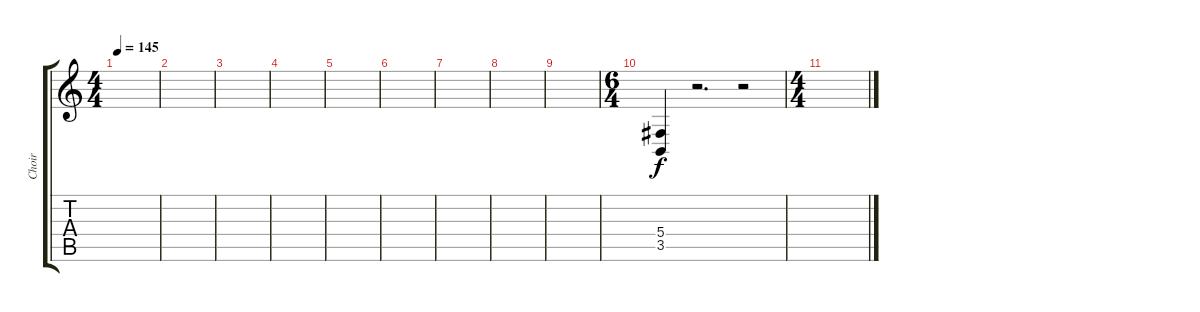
\track ("Choir" "Choir") {instrument tremolostrings}
\staff {score tabs}
\tuning (Eb4 Bb3 Gb3 Db3 Ab2 Eb2) {hide}
\ts (4 4)
\tempo 145
\clef g2
\ks c
|
|
|
|
|
|
|
|
|
\ts (6 4)
(5.4 3.5).4{instrument distortionguitar} r.2{d} r.2 |
\ts (4 4)
